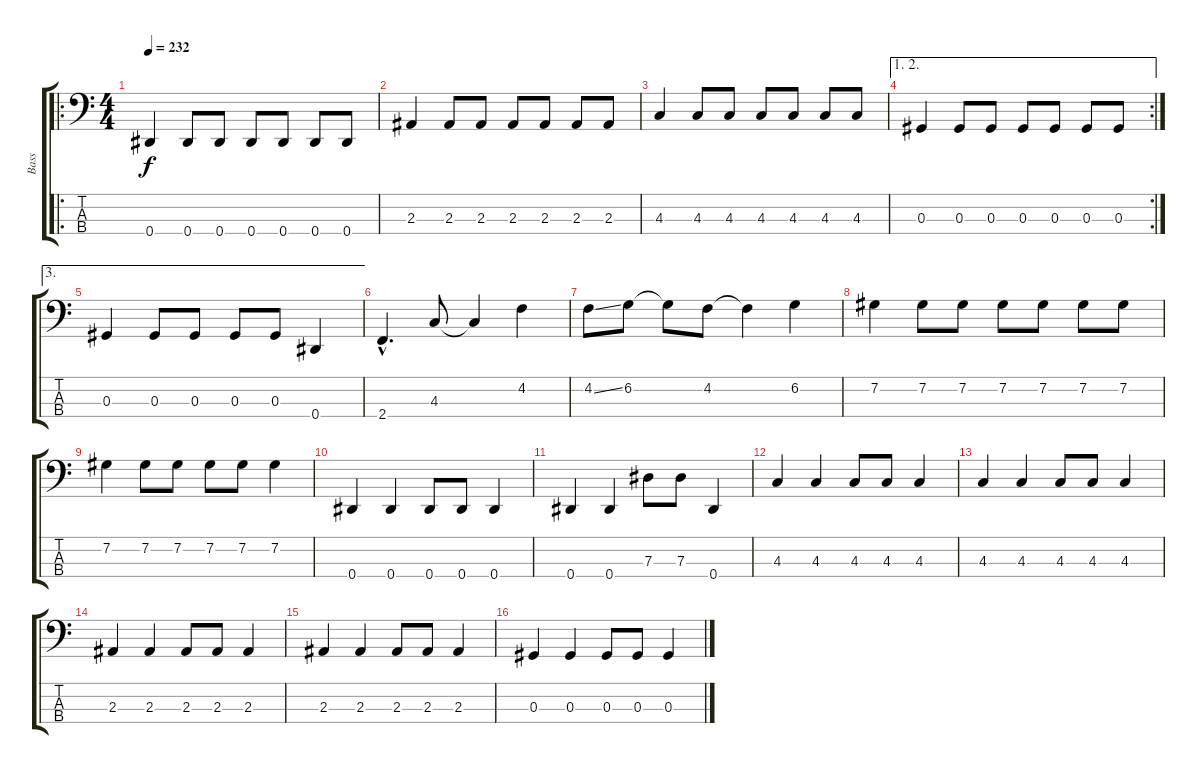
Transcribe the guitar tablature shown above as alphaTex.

\track ("Bass" "Bass") {instrument electricbasspick}
\staff {score tabs}
\tuning (Gb2 Db2 Ab1 Eb1) {hide}
\ro
\ts (4 4)
\tempo 232
\clef f4
\ks c
0.4.4{dy f} 0.4.8 0.4.8 0.4.8 0.4.8 0.4.8 0.4.8 |
2.3.4 2.3.8 2.3.8 2.3.8 2.3.8 2.3.8 2.3.8 |
4.3.4 4.3.8 4.3.8 4.3.8 4.3.8 4.3.8 4.3.8 |
\ae (1 2)
\rc 2
0.3.4 0.3.8 0.3.8 0.3.8 0.3.8 0.3.8 0.3.8 |
\ae 3
0.3.4 0.3.8 0.3.8 0.3.8 0.3.8 0.4.4 |
2.4{hac}.4{d} 4.3.8 4.3{t}.4 4.2.4 |
4.2{ss}.8 6.2.8 6.2{t}.8 4.2.8 4.2{t}.4 6.2.4 |
7.2.4 7.2.8 7.2.8 7.2.8 7.2.8 7.2.8 7.2.8 |
7.2.4 7.2.8 7.2.8 7.2.8 7.2.8 7.2.4 |
0.4.4 0.4.4 0.4.8 0.4.8 0.4.4 |
0.4.4 0.4.4 7.3.8 7.3.8 0.4.4 |
4.3.4 4.3.4 4.3.8 4.3.8 4.3.4 |
4.3.4 4.3.4 4.3.8 4.3.8 4.3.4 |
2.3.4 2.3.4 2.3.8 2.3.8 2.3.4 |
2.3.4 2.3.4 2.3.8 2.3.8 2.3.4 |
0.3.4 0.3.4 0.3.8 0.3.8 0.3.4
